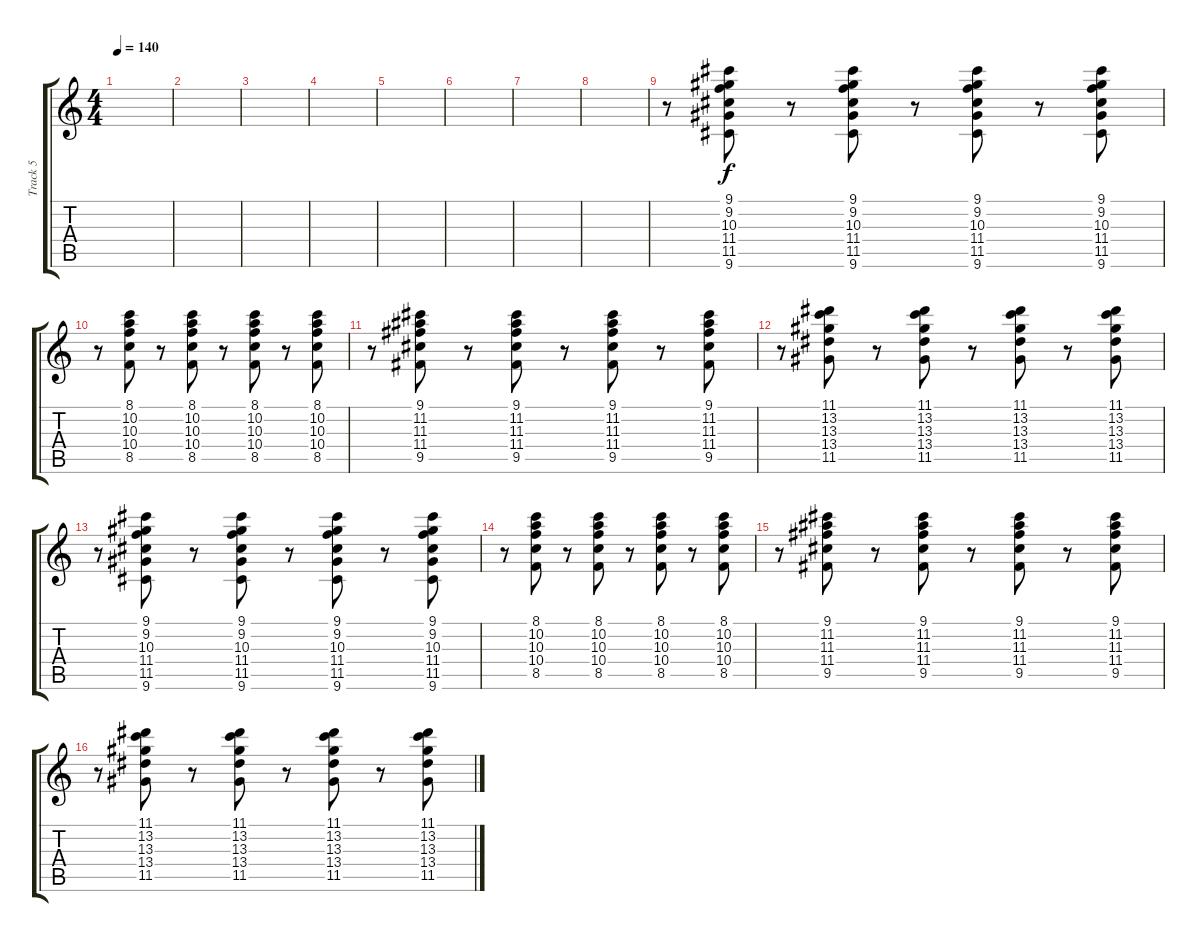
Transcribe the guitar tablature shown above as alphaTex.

\track ("Track 5" "Track 5") {instrument electricguitarclean}
\staff {score tabs}
\tuning (E4 B3 G3 D3 A2 E2) {hide}
\ts (4 4)
\tempo 140
\clef g2
\ks c
|
|
|
|
|
|
|
|
r.8 (9.1 9.2 10.3 11.4 11.5 9.6).8 r.8 (9.1 9.2 10.3 11.4 11.5 9.6).8 r.8 (9.1 9.2 10.3 11.4 11.5 9.6).8 r.8 (9.1 9.2 10.3 11.4 11.5 9.6).8 |
r.8 (8.1 10.2 10.3 10.4 8.5).8 r.8 (8.1 10.2 10.3 10.4 8.5).8 r.8 (8.1 10.2 10.3 10.4 8.5).8 r.8 (8.1 10.2 10.3 10.4 8.5).8 |
r.8 (9.1 11.2 11.3 11.4 9.5).8 r.8 (9.1 11.2 11.3 11.4 9.5).8 r.8 (9.1 11.2 11.3 11.4 9.5).8 r.8 (9.1 11.2 11.3 11.4 9.5).8 |
r.8 (11.1 13.2 13.3 13.4 11.5).8 r.8 (11.1 13.2 13.3 13.4 11.5).8 r.8 (11.1 13.2 13.3 13.4 11.5).8 r.8 (11.1 13.2 13.3 13.4 11.5).8 |
r.8 (9.1 9.2 10.3 11.4 11.5 9.6).8 r.8 (9.1 9.2 10.3 11.4 11.5 9.6).8 r.8 (9.1 9.2 10.3 11.4 11.5 9.6).8 r.8 (9.1 9.2 10.3 11.4 11.5 9.6).8 |
r.8 (8.1 10.2 10.3 10.4 8.5).8 r.8 (8.1 10.2 10.3 10.4 8.5).8 r.8 (8.1 10.2 10.3 10.4 8.5).8 r.8 (8.1 10.2 10.3 10.4 8.5).8 |
r.8 (9.1 11.2 11.3 11.4 9.5).8 r.8 (9.1 11.2 11.3 11.4 9.5).8 r.8 (9.1 11.2 11.3 11.4 9.5).8 r.8 (9.1 11.2 11.3 11.4 9.5).8 |
r.8 (11.1 13.2 13.3 13.4 11.5).8 r.8 (11.1 13.2 13.3 13.4 11.5).8 r.8 (11.1 13.2 13.3 13.4 11.5).8 r.8 (11.1 13.2 13.3 13.4 11.5).8
